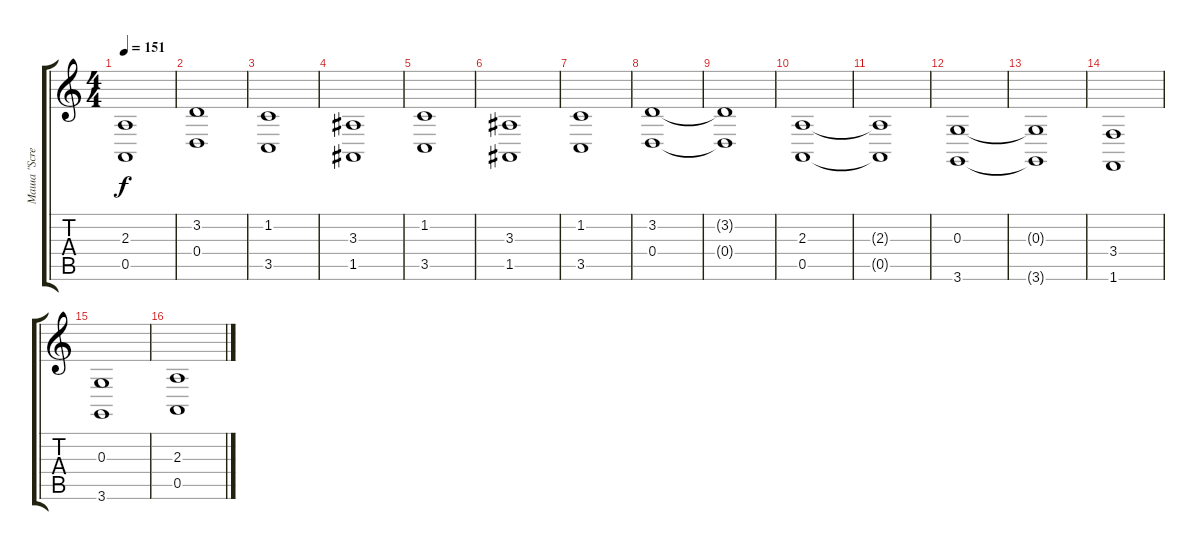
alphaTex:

\track ("Маша \"Scream\"" "Маша \"Scre") {instrument pad4choir}
\staff {score tabs}
\tuning (E4 B3 G3 D3 A2 E2) {hide}
\ts (4 4)
\tempo 151
\clef g2
\ks c
(2.3{t} 0.5{t}).1{dy f} |
(3.2 0.4).1 |
(1.2 3.5).1 |
(3.3 1.5).1 |
(1.2 3.5).1 |
(3.3 1.5).1 |
(1.2 3.5).1 |
(3.2 0.4).1 |
(3.2{t} 0.4{t}).1 |
(2.3 0.5).1 |
(2.3{t} 0.5{t}).1 |
(0.3 3.6).1 |
(0.3{t} 3.6{t}).1 |
(3.4 1.6).1 |
(0.3 3.6).1 |
(2.3 0.5).1
